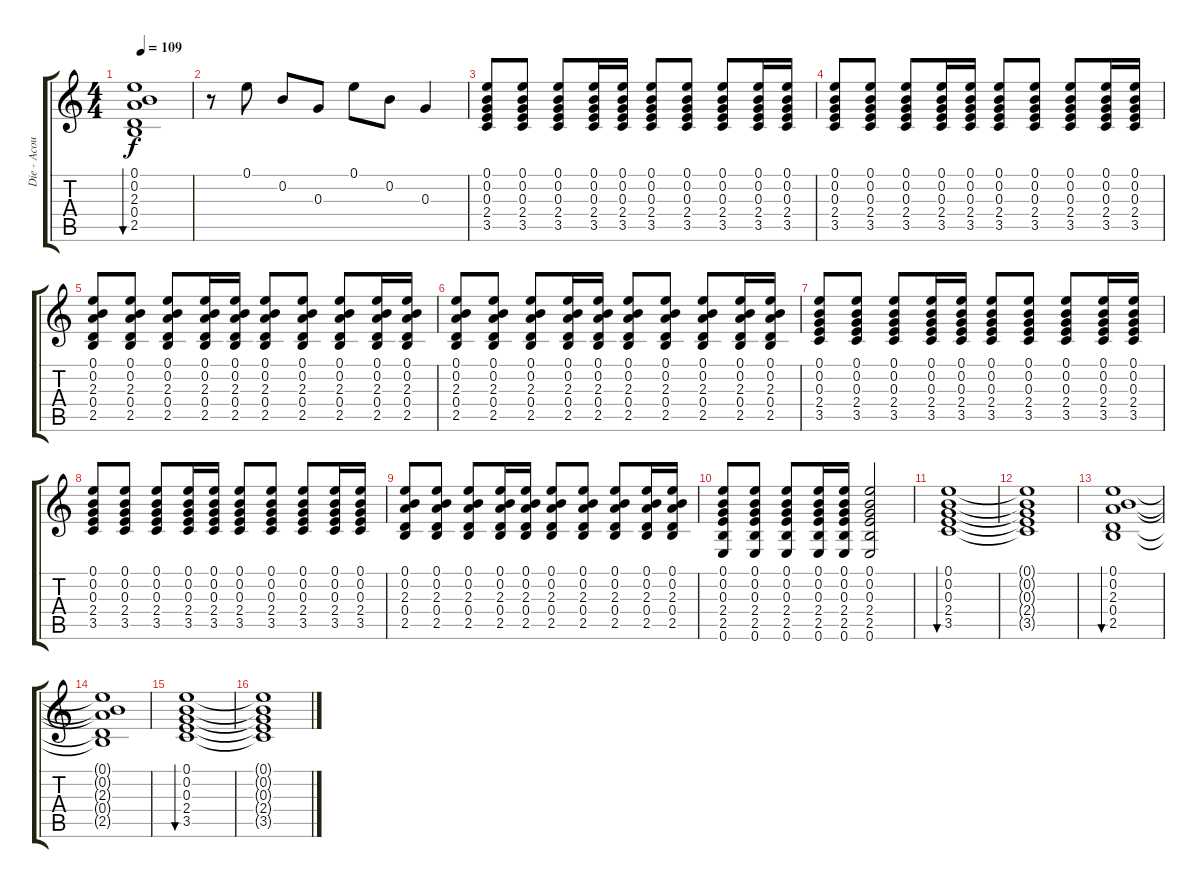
\track ("Die - Acoustic" "Die - Acou") {instrument acousticguitarsteel}
\staff {score tabs}
\tuning (E4 B3 G3 D3 A2 E2) {hide}
\ts (4 4)
\tempo 109
\clef g2
\ks c
(0.1 0.2 2.3 0.4 2.5).1{bu 240 dy f} |
r.8 0.1.8 0.2.8 0.3.8 0.1.8 0.2.8 0.3.4 |
(0.1 0.2 0.3 2.4 3.5).8 (0.1 0.2 0.3 2.4 3.5).8 (0.1 0.2 0.3 2.4 3.5).8 (0.1 0.2 0.3 2.4 3.5).16 (0.1 0.2 0.3 2.4 3.5).16 (0.1 0.2 0.3 2.4 3.5).8 (0.1 0.2 0.3 2.4 3.5).8 (0.1 0.2 0.3 2.4 3.5).8 (0.1 0.2 0.3 2.4 3.5).16 (0.1 0.2 0.3 2.4 3.5).16 |
(0.1 0.2 0.3 2.4 3.5).8 (0.1 0.2 0.3 2.4 3.5).8 (0.1 0.2 0.3 2.4 3.5).8 (0.1 0.2 0.3 2.4 3.5).16 (0.1 0.2 0.3 2.4 3.5).16 (0.1 0.2 0.3 2.4 3.5).8 (0.1 0.2 0.3 2.4 3.5).8 (0.1 0.2 0.3 2.4 3.5).8 (0.1 0.2 0.3 2.4 3.5).16 (0.1 0.2 0.3 2.4 3.5).16 |
(0.1 0.2 2.3 0.4 2.5).8 (0.1 0.2 2.3 0.4 2.5).8 (0.1 0.2 2.3 0.4 2.5).8 (0.1 0.2 2.3 0.4 2.5).16 (0.1 0.2 2.3 0.4 2.5).16 (0.1 0.2 2.3 0.4 2.5).8 (0.1 0.2 2.3 0.4 2.5).8 (0.1 0.2 2.3 0.4 2.5).8 (0.1 0.2 2.3 0.4 2.5).16 (0.1 0.2 2.3 0.4 2.5).16 |
(0.1 0.2 2.3 0.4 2.5).8 (0.1 0.2 2.3 0.4 2.5).8 (0.1 0.2 2.3 0.4 2.5).8 (0.1 0.2 2.3 0.4 2.5).16 (0.1 0.2 2.3 0.4 2.5).16 (0.1 0.2 2.3 0.4 2.5).8 (0.1 0.2 2.3 0.4 2.5).8 (0.1 0.2 2.3 0.4 2.5).8 (0.1 0.2 2.3 0.4 2.5).16 (0.1 0.2 2.3 0.4 2.5).16 |
(0.1 0.2 0.3 2.4 3.5).8 (0.1 0.2 0.3 2.4 3.5).8 (0.1 0.2 0.3 2.4 3.5).8 (0.1 0.2 0.3 2.4 3.5).16 (0.1 0.2 0.3 2.4 3.5).16 (0.1 0.2 0.3 2.4 3.5).8 (0.1 0.2 0.3 2.4 3.5).8 (0.1 0.2 0.3 2.4 3.5).8 (0.1 0.2 0.3 2.4 3.5).16 (0.1 0.2 0.3 2.4 3.5).16 |
(0.1 0.2 0.3 2.4 3.5).8 (0.1 0.2 0.3 2.4 3.5).8 (0.1 0.2 0.3 2.4 3.5).8 (0.1 0.2 0.3 2.4 3.5).16 (0.1 0.2 0.3 2.4 3.5).16 (0.1 0.2 0.3 2.4 3.5).8 (0.1 0.2 0.3 2.4 3.5).8 (0.1 0.2 0.3 2.4 3.5).8 (0.1 0.2 0.3 2.4 3.5).16 (0.1 0.2 0.3 2.4 3.5).16 |
(0.1 0.2 2.3 0.4 2.5).8 (0.1 0.2 2.3 0.4 2.5).8 (0.1 0.2 2.3 0.4 2.5).8 (0.1 0.2 2.3 0.4 2.5).16 (0.1 0.2 2.3 0.4 2.5).16 (0.1 0.2 2.3 0.4 2.5).8 (0.1 0.2 2.3 0.4 2.5).8 (0.1 0.2 2.3 0.4 2.5).8 (0.1 0.2 2.3 0.4 2.5).16 (0.1 0.2 2.3 0.4 2.5).16 |
(0.1 0.2 0.3 2.4 2.5 0.6).8 (0.1 0.2 0.3 2.4 2.5 0.6).8 (0.1 0.2 0.3 2.4 2.5 0.6).8 (0.1 0.2 0.3 2.4 2.5 0.6).16 (0.1 0.2 0.3 2.4 2.5 0.6).16 (0.1 0.2 0.3 2.4 2.5 0.6).2 |
(0.1 0.2 0.3 2.4 3.5).1{bu 240} |
(0.1{t} 0.2{t} 0.3{t} 2.4{t} 3.5{t}).1 |
(0.1 0.2 2.3 0.4 2.5).1{bu 240} |
(0.1{t} 0.2{t} 2.3{t} 0.4{t} 2.5{t}).1 |
(0.1 0.2 0.3 2.4 3.5).1{bu 240} |
(0.1{t} 0.2{t} 0.3{t} 2.4{t} 3.5{t}).1
